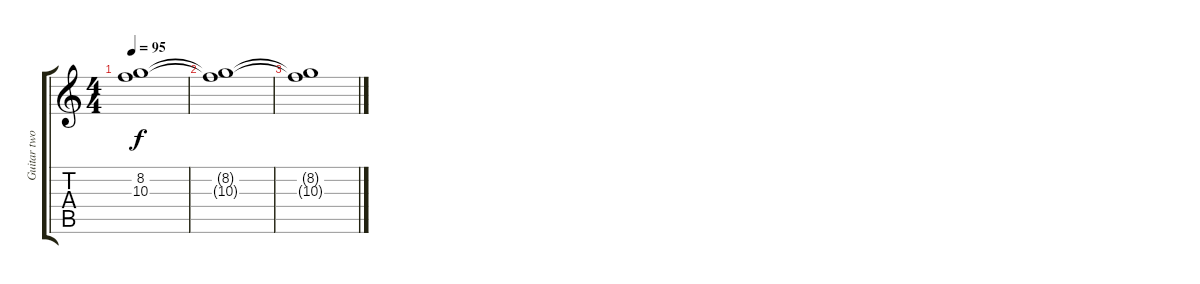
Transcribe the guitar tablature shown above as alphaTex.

\track ("Guitar two" "Guitar two") {instrument overdrivenguitar}
\staff {score tabs}
\tuning (E4 B3 G3 D3 A2 E2) {hide}
\ts (4 4)
\tempo 95
\clef g2
\ks c
(8.2{t} 10.3{t}).1{dy f} |
(8.2{t} 10.3{t}).1 |
(8.2{t} 10.3{t}).1
